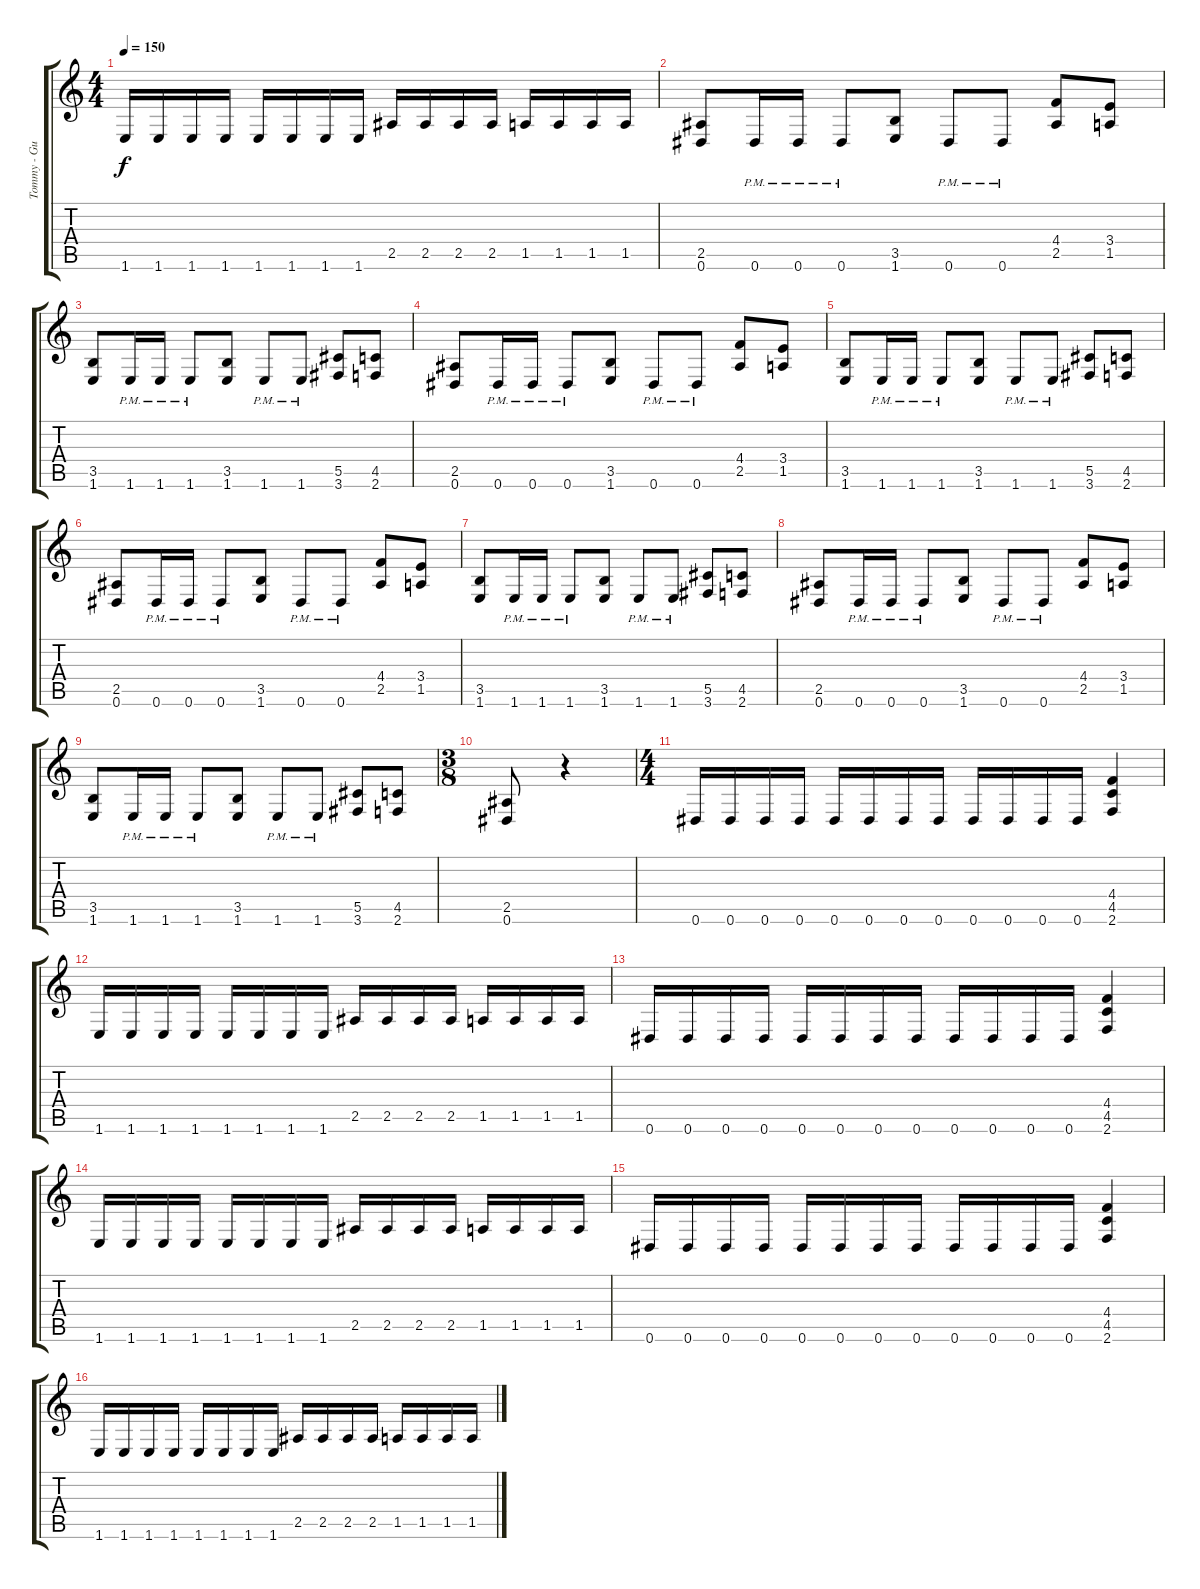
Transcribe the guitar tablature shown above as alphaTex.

\track ("Tommy - Guitar 2" "Tommy - Gu") {instrument distortionguitar}
\staff {score tabs}
\tuning (Eb4 Bb3 Gb3 Db3 Ab2 Eb2) {hide}
\ts (4 4)
\tempo 150
\clef g2
\ks c
1.6.16{dy f} 1.6.16 1.6.16 1.6.16 1.6.16 1.6.16 1.6.16 1.6.16 2.5.16 2.5.16 2.5.16 2.5.16 1.5.16 1.5.16 1.5.16 1.5.16 |
(2.5 0.6).8 0.6{pm}.16 0.6{pm}.16 0.6{pm}.8 (3.5 1.6).8 0.6{pm}.8 0.6{pm}.8 (4.4 2.5).8 (3.4 1.5).8 |
(3.5 1.6).8 1.6{pm}.16 1.6{pm}.16 1.6{pm}.8 (3.5 1.6).8 1.6{pm}.8 1.6{pm}.8 (5.5 3.6).8 (4.5 2.6).8 |
(2.5 0.6).8 0.6{pm}.16 0.6{pm}.16 0.6{pm}.8 (3.5 1.6).8 0.6{pm}.8 0.6{pm}.8 (4.4 2.5).8 (3.4 1.5).8 |
(3.5 1.6).8 1.6{pm}.16 1.6{pm}.16 1.6{pm}.8 (3.5 1.6).8 1.6{pm}.8 1.6{pm}.8 (5.5 3.6).8 (4.5 2.6).8 |
(2.5 0.6).8 0.6{pm}.16 0.6{pm}.16 0.6{pm}.8 (3.5 1.6).8 0.6{pm}.8 0.6{pm}.8 (4.4 2.5).8 (3.4 1.5).8 |
(3.5 1.6).8 1.6{pm}.16 1.6{pm}.16 1.6{pm}.8 (3.5 1.6).8 1.6{pm}.8 1.6{pm}.8 (5.5 3.6).8 (4.5 2.6).8 |
(2.5 0.6).8 0.6{pm}.16 0.6{pm}.16 0.6{pm}.8 (3.5 1.6).8 0.6{pm}.8 0.6{pm}.8 (4.4 2.5).8 (3.4 1.5).8 |
(3.5 1.6).8 1.6{pm}.16 1.6{pm}.16 1.6{pm}.8 (3.5 1.6).8 1.6{pm}.8 1.6{pm}.8 (5.5 3.6).8 (4.5 2.6).8 |
\ts (3 8)
(2.5 0.6).8 r.4 |
\ts (4 4)
0.6.16 0.6.16 0.6.16 0.6.16 0.6.16 0.6.16 0.6.16 0.6.16 0.6.16 0.6.16 0.6.16 0.6.16 (4.4 4.5 2.6).4 |
1.6.16 1.6.16 1.6.16 1.6.16 1.6.16 1.6.16 1.6.16 1.6.16 2.5.16 2.5.16 2.5.16 2.5.16 1.5.16 1.5.16 1.5.16 1.5.16 |
0.6.16 0.6.16 0.6.16 0.6.16 0.6.16 0.6.16 0.6.16 0.6.16 0.6.16 0.6.16 0.6.16 0.6.16 (4.4 4.5 2.6).4 |
1.6.16 1.6.16 1.6.16 1.6.16 1.6.16 1.6.16 1.6.16 1.6.16 2.5.16 2.5.16 2.5.16 2.5.16 1.5.16 1.5.16 1.5.16 1.5.16 |
0.6.16 0.6.16 0.6.16 0.6.16 0.6.16 0.6.16 0.6.16 0.6.16 0.6.16 0.6.16 0.6.16 0.6.16 (4.4 4.5 2.6).4 |
1.6.16 1.6.16 1.6.16 1.6.16 1.6.16 1.6.16 1.6.16 1.6.16 2.5.16 2.5.16 2.5.16 2.5.16 1.5.16 1.5.16 1.5.16 1.5.16
